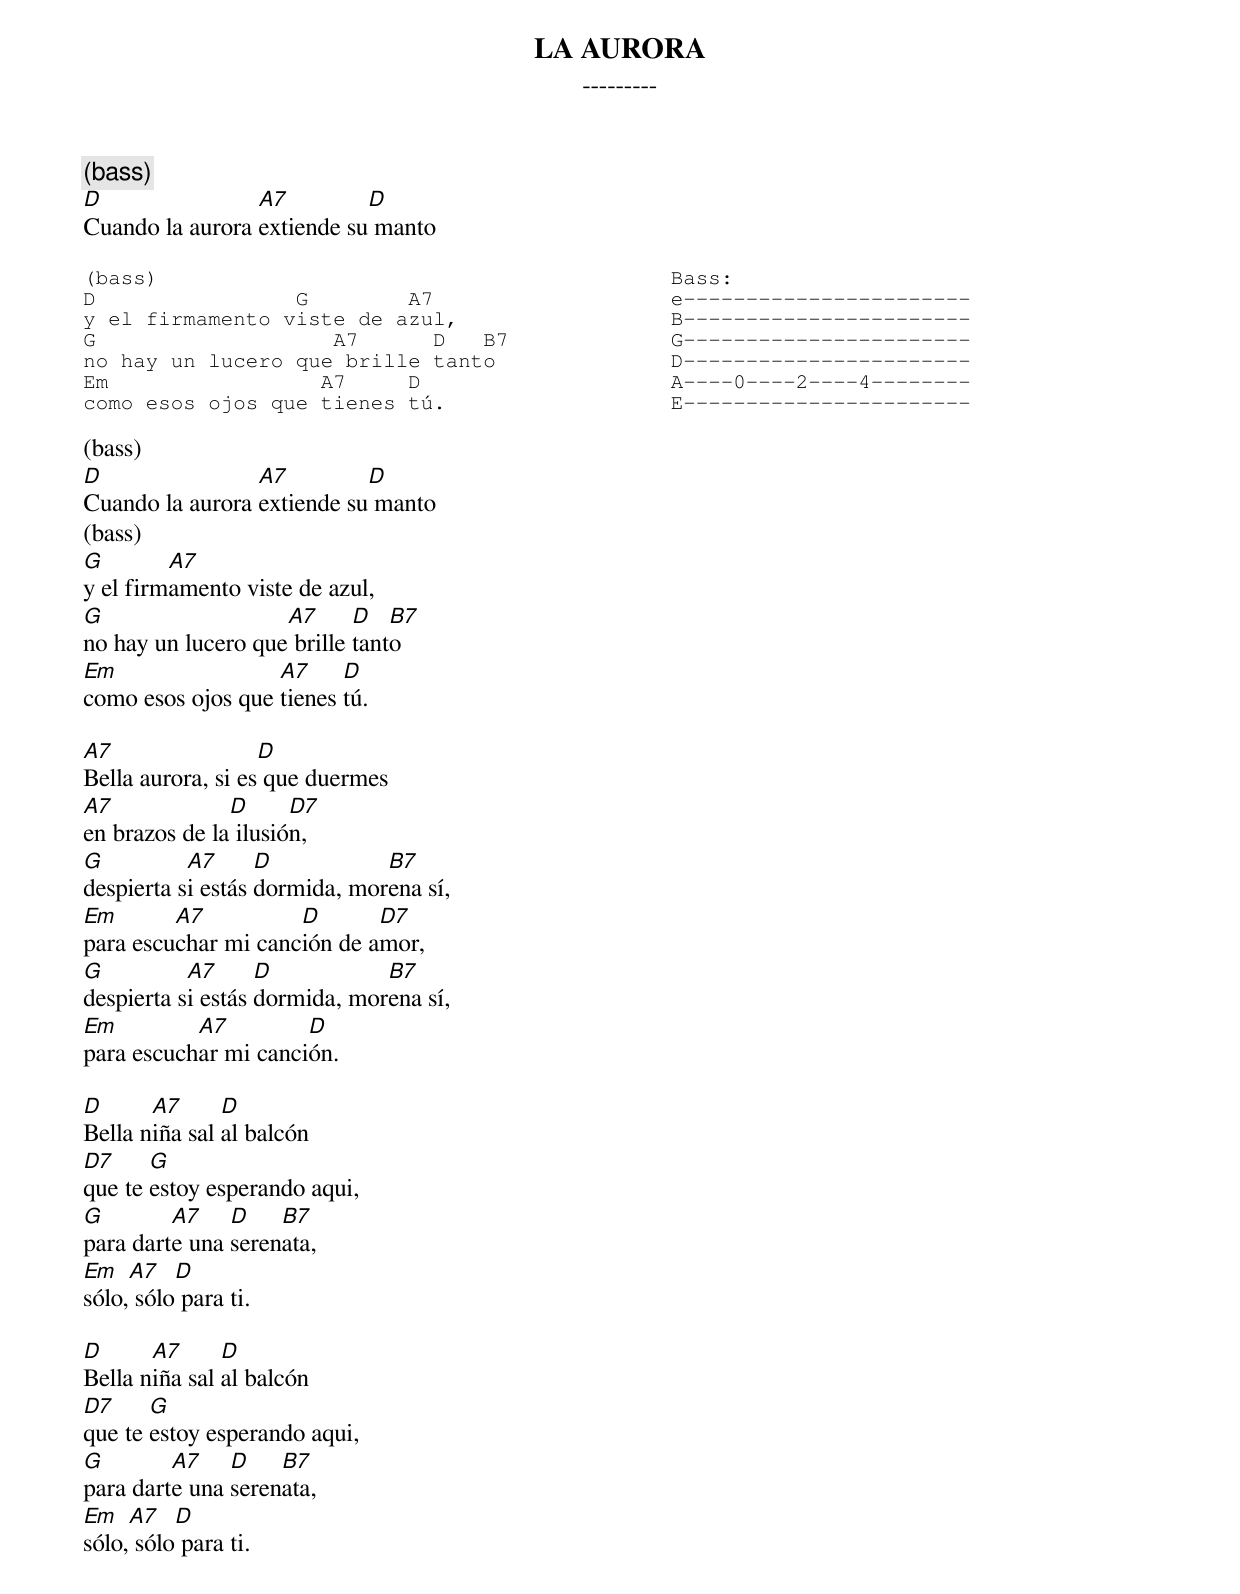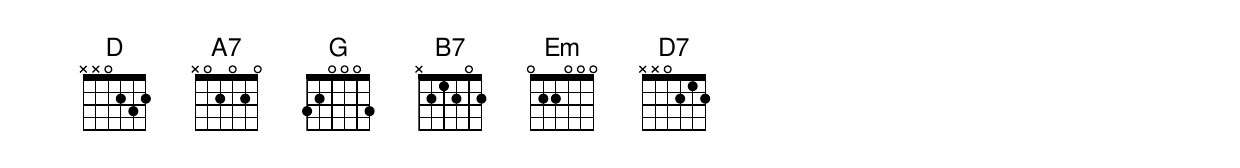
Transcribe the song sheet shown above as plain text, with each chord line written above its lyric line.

LA AURORA
---------

(bass)
D                A7         D
Cuando la aurora extiende su manto

(bass)                                         Bass:
D                G        A7                   e-----------------------
y el firmamento viste de azul,                 B-----------------------
G                   A7      D   B7             G-----------------------
no hay un lucero que brille tanto              D-----------------------
Em                 A7     D                    A----0----2----4--------
como esos ojos que tienes tú.                  E-----------------------

(bass)
D                A7         D
Cuando la aurora extiende su manto
(bass)
G        A7
y el firmamento viste de azul,
G                   A7      D   B7
no hay un lucero que brille tanto
Em                 A7     D
como esos ojos que tienes tú.

A7                 D
Bella aurora, si es que duermes
A7             D      D7
en brazos de la ilusión,
G          A7      D           B7
despierta si estás dormida, morena sí,
Em       A7          D       D7
para escuchar mi canción de amor,
G          A7      D           B7
despierta si estás dormida, morena sí,
Em         A7         D
para escuchar mi canción.

D      A7      D
Bella niña sal al balcón
D7     G
que te estoy esperando aqui,
G        A7    D    B7
para darte una serenata,
Em   A7   D
sólo, sólo para ti.

D      A7      D
Bella niña sal al balcón
D7     G
que te estoy esperando aqui,
G        A7    D    B7
para darte una serenata,
Em   A7   D
sólo, sólo para ti.
